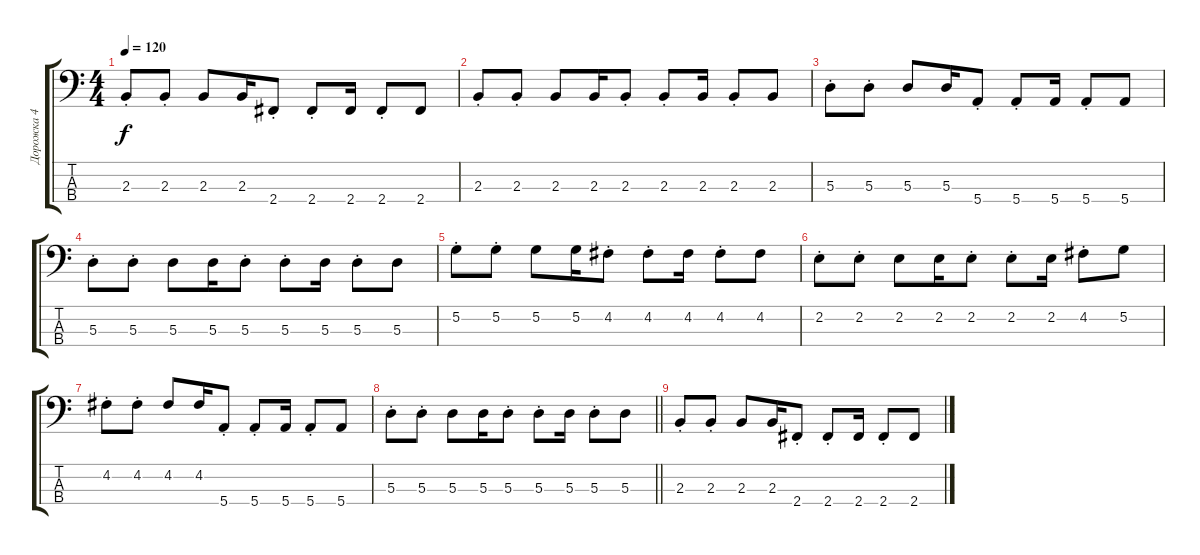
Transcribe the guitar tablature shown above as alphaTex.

\track ("Дорожка 4" "Дорожка 4") {instrument electricbassfinger}
\staff {score tabs}
\tuning (G2 D2 A1 E1) {hide}
\ts (4 4)
\tempo 120
\clef f4
\ks c
2.3{st}.8{dy f} 2.3{st}.8 2.3.8 2.3.16 2.4{st}.8 2.4{st}.8 2.4.16 2.4{st}.8 2.4.8 |
2.3{st}.8 2.3{st}.8 2.3.8 2.3.16 2.3{st}.8 2.3{st}.8 2.3.16 2.3{st}.8 2.3.8 |
5.3{st}.8 5.3{st}.8 5.3.8 5.3.16 5.4{st}.8 5.4{st}.8 5.4.16 5.4{st}.8 5.4.8 |
5.3{st}.8 5.3{st}.8 5.3.8 5.3.16 5.3{st}.8 5.3{st}.8 5.3.16 5.3{st}.8 5.3.8 |
5.2{st}.8 5.2{st}.8 5.2.8 5.2.16 4.2{st}.8 4.2{st}.8 4.2.16 4.2{st}.8 4.2.8 |
2.2{st}.8 2.2{st}.8 2.2.8 2.2.16 2.2{st}.8 2.2{st}.8 2.2.16 4.2{st}.8 5.2.8 |
4.2{st}.8 4.2{st}.8 4.2.8 4.2.16 5.4{st}.8 5.4{st}.8 5.4.16 5.4{st}.8 5.4.8 |
\barLineRight lightlight
5.3{st}.8 5.3{st}.8 5.3.8 5.3.16 5.3{st}.8 5.3{st}.8 5.3.16 5.3{st}.8 5.3.8 |
2.3{st}.8 2.3{st}.8 2.3.8 2.3.16 2.4{st}.8 2.4{st}.8 2.4.16 2.4{st}.8 2.4.8
